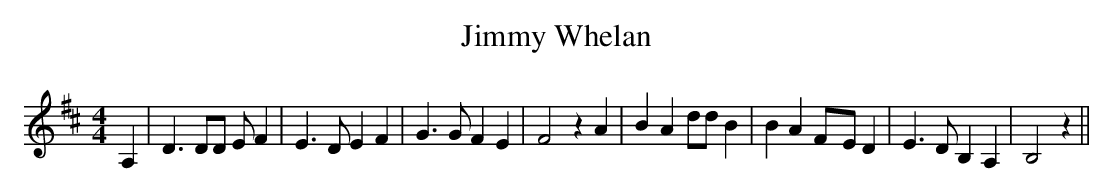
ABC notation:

X:1
T:Jimmy Whelan
M:4/4
L:1/4
K:D
 A,| D3/2 D/2D/2 E/2 F| E3/2 D/2 E F| G3/2 G/2 F E| F2 z A| B A d/2d/2 B|\
 B AF/2-E/2 D| E3/2 D/2 B, A,| B,2 z||
